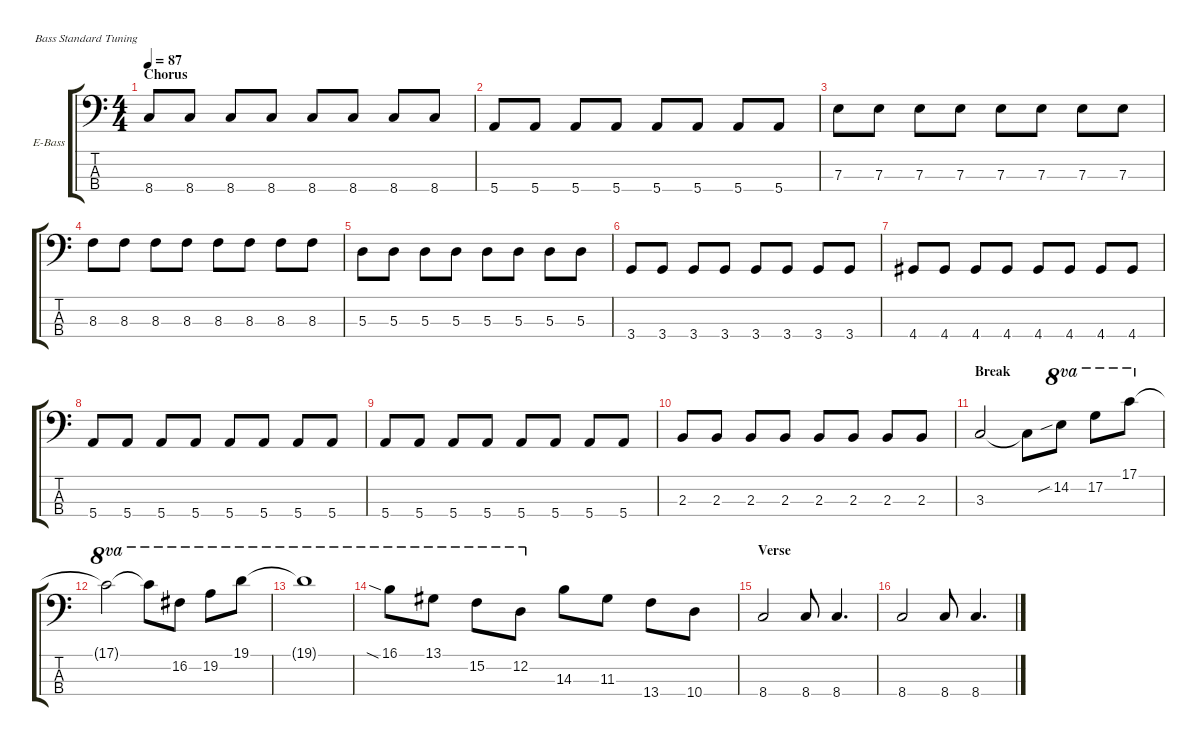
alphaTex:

\hideDynamics
\bracketExtendMode groupsimilarinstruments
\firstSystemTrackNameOrientation horizontal
\otherSystemsTrackNameOrientation horizontal
\track ("Electric Bass" "E-Bass") {multiBarRest instrument electricbassfinger}
\staff {score tabs}
\tuning (G2 D2 A1 E1)
\ts (4 4)
\section ("" "Chorus")
\tempo 87
\clef f4
\ks c
8.4.8{dy mf} 8.4.8 8.4.8 8.4.8 8.4.8 8.4.8 8.4.8 8.4.8 |
5.4.8 5.4.8 5.4.8 5.4.8 5.4.8 5.4.8 5.4.8 5.4.8 |
7.3.8 7.3.8 7.3.8 7.3.8 7.3.8 7.3.8 7.3.8 7.3.8 |
8.3.8 8.3.8 8.3.8 8.3.8 8.3.8 8.3.8 8.3.8 8.3.8 |
5.3.8 5.3.8 5.3.8 5.3.8 5.3.8 5.3.8 5.3.8 5.3.8 |
3.4.8 3.4.8 3.4.8 3.4.8 3.4.8 3.4.8 3.4.8 3.4.8 |
4.4.8 4.4.8 4.4.8 4.4.8 4.4.8 4.4.8 4.4.8 4.4.8 |
5.4.8 5.4.8 5.4.8 5.4.8 5.4.8 5.4.8 5.4.8 5.4.8 |
5.4.8 5.4.8 5.4.8 5.4.8 5.4.8 5.4.8 5.4.8 5.4.8 |
2.3.8 2.3.8 2.3.8 2.3.8 2.3.8 2.3.8 2.3.8 2.3.8 |
\section ("" "Break")
3.3.2 3.3{t}.8 14.2{sib}.8{ot 8va} 17.2.8{ot 8va} 17.1.8{ot 8va} |
17.1{t}.2{ot 8va} 17.1{t}.8{ot 8va} 16.2.8{ot 8va} 19.2.8{ot 8va} 19.1.8{ot 8va} |
19.1{t}.1{ot 8va} |
16.1{sia}.8{ot 8va} 13.1.8{ot 8va} 15.2.8{ot 8va} 12.2.8{ot 8va} 14.3.8 11.3.8 13.4.8 10.4.8 |
\section ("" "Verse")
8.4.2 8.4.8 8.4.4{d} |
8.4.2 8.4.8 8.4.4{d}
